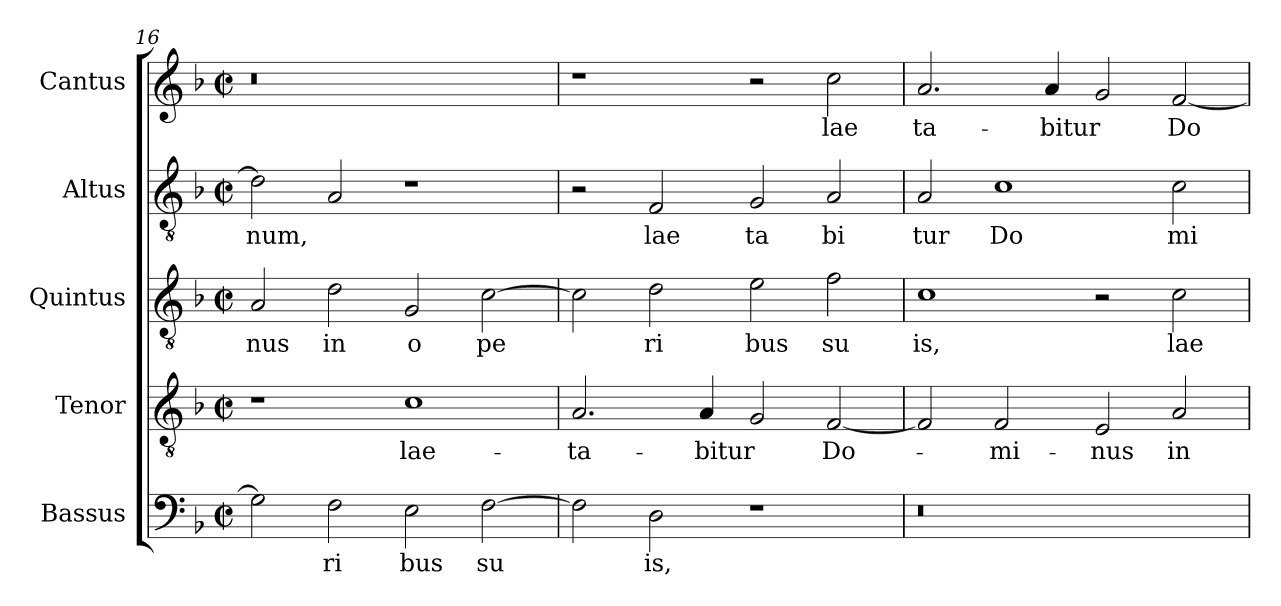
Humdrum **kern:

**kern	**text	**kern	**text	**kern	**text	**kern	**text	**kern	**text
*part5	*part5	*part4	*part4	*part3	*part3	*part2	*part2	*part1	*part1
*staff5	*staff5	*staff4	*staff4	*staff3	*staff3	*staff2	*staff2	*staff1	*staff1
*I"Bassus	*	*I"Tenor	*	*I"Quintus	*	*I"Altus	*	*I"Cantus	*
*clefF4	*	*clefGv2	*	*clefGv2	*	*clefGv2	*	*clefG2	*
*k[b-]	*	*k[b-]	*	*k[b-]	*	*k[b-]	*	*k[b-]	*
*F:	*	*F:	*	*F:	*	*F:	*	*F:	*
*M2/2	*	*M2/2	*	*M2/2	*	*M2/2	*	*M2/2	*
*met(c|)	*	*met(c|)	*	*met(c|)	*	*met(c|)	*	*met(c|)	*
=16	=16	=16	=16	=16	=16	=16	=16	=16	=16
!	!	!	!	!	!LO:LY:b:cj	!	!LO:LY:b	!	!
2G\]	.	1r	.	2A/	nus	2d\]	num,	0r	.
!	!LO:LY:b:cj	!	!	!	!LO:LY:b:cj	!	!	!	!
2F\	ri	.	.	2d\	in	2A/	.	.	.
!	!LO:LY:b:cj	!	!LO:LY:b:cj	!	!LO:LY:b:cj	!	!	!	!
2E\	bus	1c	lae-	2G/	o	1r	.	.	.
!	!LO:LY:b:cj	!	!	!	!LO:LY:b:cj	!	!	!	!
[>2F\	su	.	.	[>2c\	pe	.	.	.	.
=17	=17	=17	=17	=17	=17	=17	=17	=17	=17
!	!	!	!LO:LY:b:cj	!	!	!	!	!	!
2F\]	.	2.A/	-ta-	2c\]	.	2r	.	1r	.
!	!LO:LY:b:cj	!	!	!	!LO:LY:b:cj	!	!LO:LY:b:cj	!	!
2D\	is,	.	.	2d\	ri	2F/	lae	.	.
!	!	!	!LO:LY:b	!	!	!	!	!	!
.	.	4A/	-bitur	.	.	.	.	.	.
!	!	!	!	!	!LO:LY:b:cj	!	!LO:LY:b:cj	!	!
1r	.	2G/	.	2e\	bus	2G/	ta	2r	.
!	!	!	!LO:LY:b	!	!LO:LY:b:cj	!	!LO:LY:b:cj	!	!LO:LY:b:cj
.	.	[>2F/	Do-	2f\	su	2A/	bi	2cc\	lae
!!LO:PB:g=z
=18	=18	=18	=18	=18	=18	=18	=18	=18	=18
!	!	!	!	!	!LO:LY:b:cj	!	!LO:LY:b:cj	!	!LO:LY:b:cj
0r	.	2F/]	.	1c	is,	2A/	tur	2.a/	ta-
!	!	!	!LO:LY:b:cj	!	!	!	!LO:LY:b:cj	!	!
.	.	2F/	-mi-	.	.	1c	Do	.	.
!	!	!	!	!	!	!	!	!	!LO:LY:b
.	.	.	.	.	.	.	.	4a/	-bitur
!	!	!	!LO:LY:b:cj	!	!	!	!	!	!
.	.	2E/	-nus	2r	.	.	.	2g/	.
!	!	!	!LO:LY:b:cj	!	!LO:LY:b:cj	!	!LO:LY:b:cj	!	!LO:LY:b
.	.	2A/	in	2c\	lae	2c\	mi	[<2f/	Do-
=	=	=	=	=	=	=	=	=	=
*-	*-	*-	*-	*-	*-	*-	*-	*-	*-
